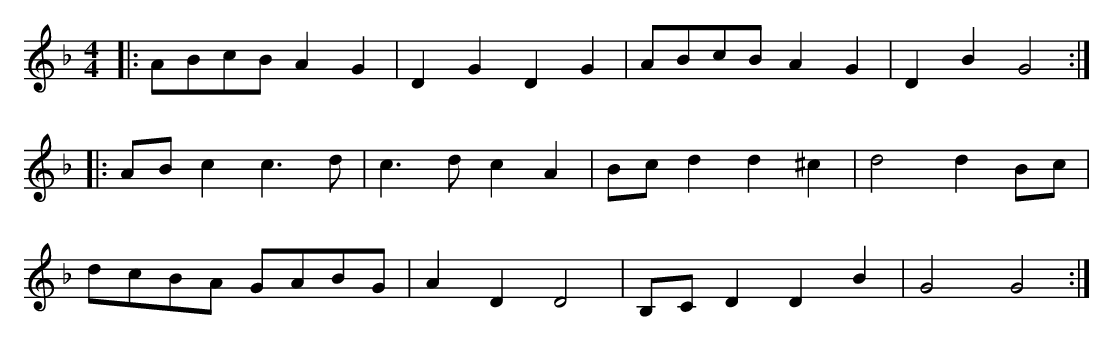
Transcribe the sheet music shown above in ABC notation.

X:1
M:4/4
K:F
|:ABcB A2 G2|D2 G2 D2 G2|ABcB A2 G2|D2 B2 G4:|
|:AB c2 c3 d|c3 d c2 A2|Bc d2 d2 ^c2|d4 d2 Bc|
dcBA GABG|A2 D2 D4|B,C D2 D2 B2|G4 G4:|
